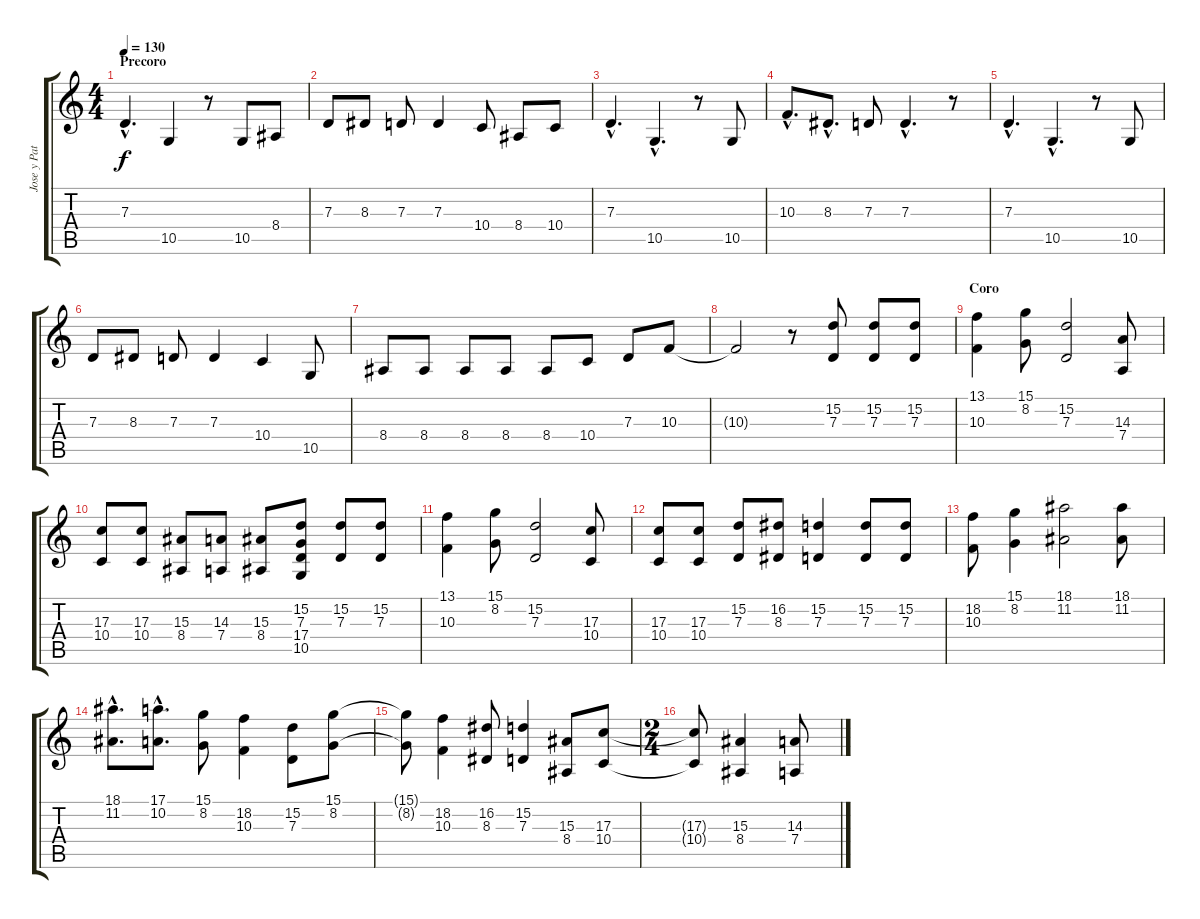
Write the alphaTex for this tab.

\track ("Jose y Patricia" "Jose y Pat") {instrument lead1square}
\staff {score tabs}
\tuning (E4 B3 G3 D3 A2 E2) {hide}
\ts (4 4)
\section ("" "Precoro")
\tempo 130
\clef g2
\ks c
7.3{hac}.4{d dy f} 10.5.4 r.8 10.5.8 8.4.8 |
7.3.8 8.3.8 7.3.8 7.3.4 10.4.8 8.4.8 10.4.8 |
7.3{hac}.4{d} 10.5{hac}.4{d} r.8 10.5.8 |
10.3{hac}.8{d} 8.3{hac}.8{d} 7.3.8 7.3{hac}.4{d} r.8 |
7.3{hac}.4{d} 10.5{hac}.4{d} r.8 10.5.8 |
7.3.8 8.3.8 7.3.8 7.3.4 10.4.4 10.5.8 |
8.4.8 8.4.8 8.4.8 8.4.8 8.4.8 10.4.8 7.3.8 10.3.8 |
10.3{t}.2 r.8 (15.2 7.3).8 (15.2 7.3).8 (15.2 7.3).8 |
\section ("" "Coro")
(13.1 10.3).4 (15.1 8.2).8 (15.2 7.3).2 (14.3 7.4).8 |
(17.3 10.4).8 (17.3 10.4).8 (15.3 8.4).8 (14.3 7.4).8 (15.3 8.4).8 (15.2 7.3 17.4 10.5).8 (15.2 7.3).8 (15.2 7.3).8 |
(13.1 10.3).4 (15.1 8.2).8 (15.2 7.3).2 (17.3 10.4).8 |
(17.3 10.4).8 (17.3 10.4).8 (15.2 7.3).8 (16.2 8.3).8 (15.2 7.3).4 (15.2 7.3).8 (15.2 7.3).8 |
(18.2 10.3).8 (15.1 8.2).4 (18.1 11.2).2 (18.1 11.2).8 |
(18.1{hac} 11.2{hac}).8{d} (17.1{hac} 10.2{hac}).8{d} (15.1 8.2).8 (18.2 10.3).4 (15.2 7.3).8 (15.1 8.2).8 |
(15.1{t} 8.2{t}).8 (18.2 10.3).4 (16.2 8.3).8 (15.2 7.3).4 (15.3 8.4).8 (17.3 10.4).8 |
\ts (2 4)
(17.3{t} 10.4{t}).8 (15.3 8.4).4 (14.3 7.4).8
